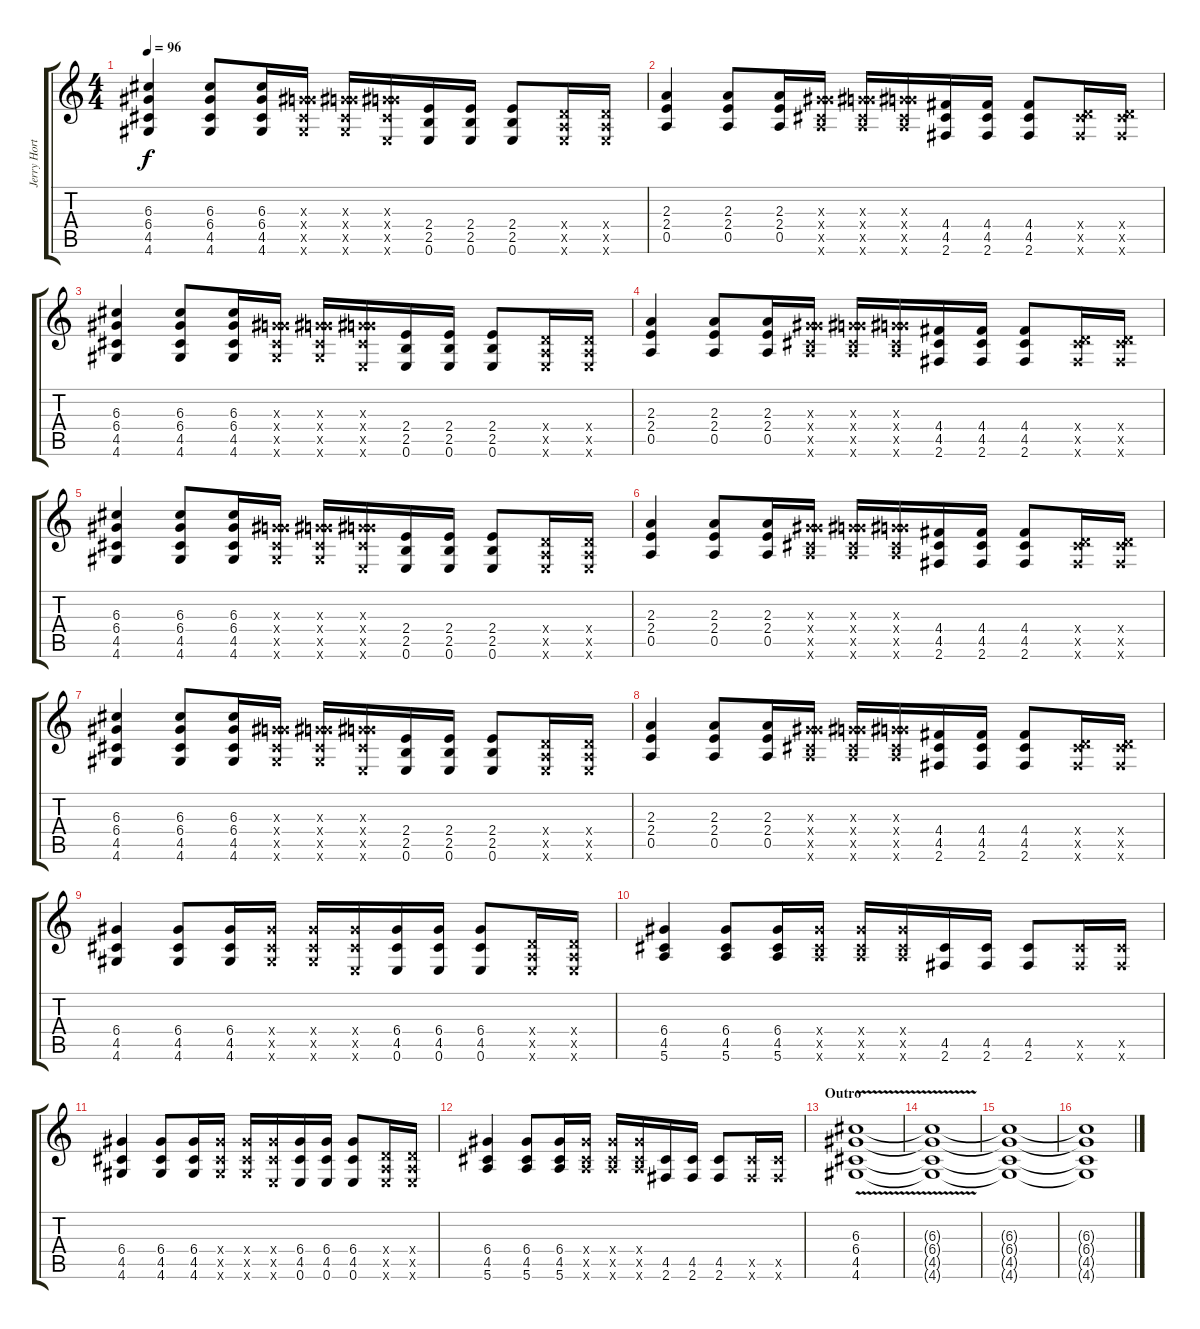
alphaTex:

\track ("Jerry Horton - Guitar" "Jerry Hort") {instrument overdrivenguitar}
\staff {score tabs}
\tuning (E4 B3 G3 D3 A2 E2) {hide}
\ts (4 4)
\tempo 96
\clef g2
\ks c
(6.3 6.4 4.5 4.6).4{dy f} (6.3 6.4 4.5 4.6).8 (6.3 6.4 4.5 4.6).16 (0.3{x} 6.4{x} 4.5{x} 4.6{x}).16 (0.3{x} 6.4{x} 4.5{x} 4.6{x}).16 (0.3{x} 6.4{x} 4.5{x} 0.6{x}).16 (2.4 2.5 0.6).16 (2.4 2.5 0.6).16 (2.4 2.5 0.6).8 (0.4{x} 0.5{x} 0.6{x}).16 (0.4{x} 0.5{x} 0.6{x}).16 |
(2.3 2.4 0.5).4 (2.3 2.4 0.5).8 (2.3 2.4 0.5).16 (0.3{x} 6.4{x} 4.5{x} 5.6{x}).16 (0.3{x} 6.4{x} 4.5{x} 5.6{x}).16 (0.3{x} 6.4{x} 4.5{x} 5.6{x}).16 (4.4 4.5 2.6).16 (4.4 4.5 2.6).16 (4.4 4.5 2.6).8 (0.4{x} 4.5{x} 2.6{x}).16 (0.4{x} 4.5{x} 2.6{x}).16 |
(6.3 6.4 4.5 4.6).4 (6.3 6.4 4.5 4.6).8 (6.3 6.4 4.5 4.6).16 (0.3{x} 6.4{x} 4.5{x} 4.6{x}).16 (0.3{x} 6.4{x} 4.5{x} 4.6{x}).16 (0.3{x} 6.4{x} 4.5{x} 0.6{x}).16 (2.4 2.5 0.6).16 (2.4 2.5 0.6).16 (2.4 2.5 0.6).8 (0.4{x} 0.5{x} 0.6{x}).16 (0.4{x} 0.5{x} 0.6{x}).16 |
(2.3 2.4 0.5).4 (2.3 2.4 0.5).8 (2.3 2.4 0.5).16 (0.3{x} 6.4{x} 4.5{x} 5.6{x}).16 (0.3{x} 6.4{x} 4.5{x} 5.6{x}).16 (0.3{x} 6.4{x} 4.5{x} 5.6{x}).16 (4.4 4.5 2.6).16 (4.4 4.5 2.6).16 (4.4 4.5 2.6).8 (0.4{x} 4.5{x} 2.6{x}).16 (0.4{x} 4.5{x} 2.6{x}).16 |
(6.3 6.4 4.5 4.6).4 (6.3 6.4 4.5 4.6).8 (6.3 6.4 4.5 4.6).16 (0.3{x} 6.4{x} 4.5{x} 4.6{x}).16 (0.3{x} 6.4{x} 4.5{x} 4.6{x}).16 (0.3{x} 6.4{x} 4.5{x} 0.6{x}).16 (2.4 2.5 0.6).16 (2.4 2.5 0.6).16 (2.4 2.5 0.6).8 (0.4{x} 0.5{x} 0.6{x}).16 (0.4{x} 0.5{x} 0.6{x}).16 |
(2.3 2.4 0.5).4 (2.3 2.4 0.5).8 (2.3 2.4 0.5).16 (0.3{x} 6.4{x} 4.5{x} 5.6{x}).16 (0.3{x} 6.4{x} 4.5{x} 5.6{x}).16 (0.3{x} 6.4{x} 4.5{x} 5.6{x}).16 (4.4 4.5 2.6).16 (4.4 4.5 2.6).16 (4.4 4.5 2.6).8 (0.4{x} 4.5{x} 2.6{x}).16 (0.4{x} 4.5{x} 2.6{x}).16 |
(6.3 6.4 4.5 4.6).4 (6.3 6.4 4.5 4.6).8 (6.3 6.4 4.5 4.6).16 (0.3{x} 6.4{x} 4.5{x} 4.6{x}).16 (0.3{x} 6.4{x} 4.5{x} 4.6{x}).16 (0.3{x} 6.4{x} 4.5{x} 0.6{x}).16 (2.4 2.5 0.6).16 (2.4 2.5 0.6).16 (2.4 2.5 0.6).8 (0.4{x} 0.5{x} 0.6{x}).16 (0.4{x} 0.5{x} 0.6{x}).16 |
(2.3 2.4 0.5).4 (2.3 2.4 0.5).8 (2.3 2.4 0.5).16 (0.3{x} 6.4{x} 4.5{x} 5.6{x}).16 (0.3{x} 6.4{x} 4.5{x} 5.6{x}).16 (0.3{x} 6.4{x} 4.5{x} 5.6{x}).16 (4.4 4.5 2.6).16 (4.4 4.5 2.6).16 (4.4 4.5 2.6).8 (0.4{x} 4.5{x} 2.6{x}).16 (0.4{x} 4.5{x} 2.6{x}).16 |
(6.4 4.5 4.6).4 (6.4 4.5 4.6).8 (6.4 4.5 4.6).16 (6.4{x} 4.5{x} 4.6{x}).16 (6.4{x} 4.5{x} 4.6{x}).16 (6.4{x} 4.5{x} 0.6{x}).16 (6.4 4.5 0.6).16 (6.4 4.5 0.6).16 (6.4 4.5 0.6).8 (0.4{x} 0.5{x} 0.6{x}).16 (0.4{x} 0.5{x} 0.6{x}).16 |
(6.4 4.5 5.6).4 (6.4 4.5 5.6).8 (6.4 4.5 5.6).16 (6.4{x} 4.5{x} 5.6{x}).16 (6.4{x} 4.5{x} 5.6{x}).16 (6.4{x} 4.5{x} 5.6{x}).16 (4.5 2.6).16 (4.5 2.6).16 (4.5 2.6).8 (4.5{x} 2.6{x}).16 (4.5{x} 2.6{x}).16 |
(6.4 4.5 4.6).4 (6.4 4.5 4.6).8 (6.4 4.5 4.6).16 (6.4{x} 4.5{x} 4.6{x}).16 (6.4{x} 4.5{x} 4.6{x}).16 (6.4{x} 4.5{x} 0.6{x}).16 (6.4 4.5 0.6).16 (6.4 4.5 0.6).16 (6.4 4.5 0.6).8 (0.4{x} 0.5{x} 0.6{x}).16 (0.4{x} 0.5{x} 0.6{x}).16 |
(6.4 4.5 5.6).4 (6.4 4.5 5.6).8 (6.4 4.5 5.6).16 (6.4{x} 4.5{x} 5.6{x}).16 (6.4{x} 4.5{x} 5.6{x}).16 (6.4{x} 4.5{x} 5.6{x}).16 (4.5 2.6).16 (4.5 2.6).16 (4.5 2.6).8 (4.5{x} 2.6{x}).16 (4.5{x} 2.6{x}).16 |
\section ("" "Outro")
(6.3{v} 6.4{v} 4.5{v} 4.6{v}).1 |
(6.3{t} 6.4{t} 4.5{t} 4.6{t}).1 |
(6.3{t} 6.4{t} 4.5{t} 4.6{t}).1 |
(6.3{t} 6.4{t} 4.5{t} 4.6{t}).1
